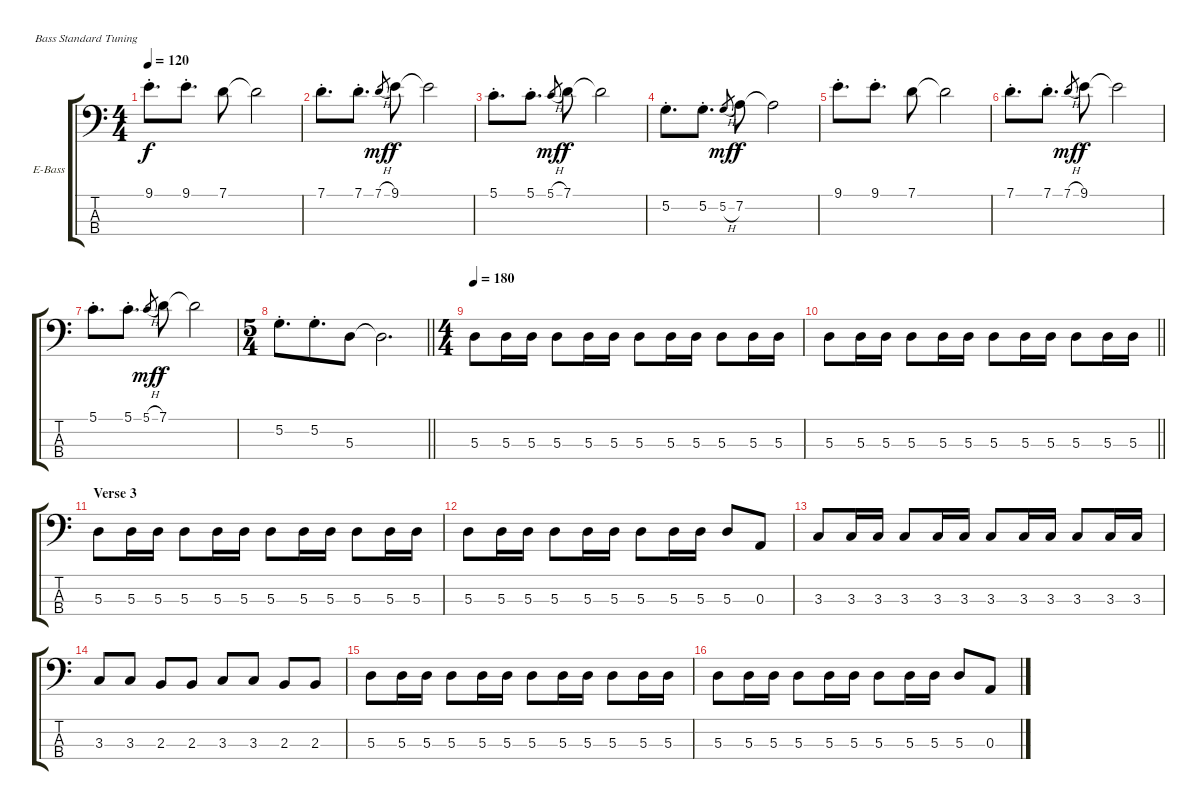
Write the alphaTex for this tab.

\bracketExtendMode groupsimilarinstruments
\firstSystemTrackNameOrientation horizontal
\otherSystemsTrackNameOrientation horizontal
\track ("Steve Harris" "E-Bass") {instrument electricbassfinger}
\staff {score tabs}
\tuning (G2 D2 A1 E1)
\ts (4 4)
\tempo 120
\clef f4
\ks c
9.1{st}.8{d dy f} 9.1{st}.8{d} 7.1.8 7.1{t}.2 |
7.1{st}.8{d} 7.1{st}.8{d} 7.1{h}.8{gr dy mf} 9.1.8{dy f} 9.1{t}.2 |
5.1{st}.8{d} 5.1{st}.8{d} 5.1{h}.8{gr dy mf} 7.1.8{dy f} 7.1{t}.2 |
5.2{st}.8{d} 5.2{st}.8{d} 5.2{h}.8{gr dy mf} 7.2.8{dy f} 7.2{t}.2 |
9.1{st}.8{d} 9.1{st}.8{d} 7.1.8 7.1{t}.2 |
7.1{st}.8{d} 7.1{st}.8{d} 7.1{h}.8{gr dy mf} 9.1.8{dy f} 9.1{t}.2 |
5.1{st}.8{d} 5.1{st}.8{d} 5.1{h}.8{gr dy mf} 7.1.8{dy f} 7.1{t}.2 |
\ts (5 4)
\beaming (8 6 4)
\barLineRight lightlight
5.2{st}.8{d} 5.2{st}.8{d} 5.3.8 5.3{t}.2{d} |
\ts (4 4)
\beaming (8 2 2 2 2)
\tempo 180
5.3.8 5.3.16 5.3.16 5.3.8 5.3.16 5.3.16 5.3.8 5.3.16 5.3.16 5.3.8 5.3.16 5.3.16 |
\barLineRight lightlight
5.3.8 5.3.16 5.3.16 5.3.8 5.3.16 5.3.16 5.3.8 5.3.16 5.3.16 5.3.8 5.3.16 5.3.16 |
\section ("" "Verse 3")
5.3.8 5.3.16 5.3.16 5.3.8 5.3.16 5.3.16 5.3.8 5.3.16 5.3.16 5.3.8 5.3.16 5.3.16 |
5.3.8 5.3.16 5.3.16 5.3.8 5.3.16 5.3.16 5.3.8 5.3.16 5.3.16 5.3.8 0.3.8 |
3.3.8 3.3.16 3.3.16 3.3.8 3.3.16 3.3.16 3.3.8 3.3.16 3.3.16 3.3.8 3.3.16 3.3.16 |
3.3.8 3.3.8 2.3.8 2.3.8 3.3.8 3.3.8 2.3.8 2.3.8 |
5.3.8 5.3.16 5.3.16 5.3.8 5.3.16 5.3.16 5.3.8 5.3.16 5.3.16 5.3.8 5.3.16 5.3.16 |
5.3.8 5.3.16 5.3.16 5.3.8 5.3.16 5.3.16 5.3.8 5.3.16 5.3.16 5.3.8 0.3.8
